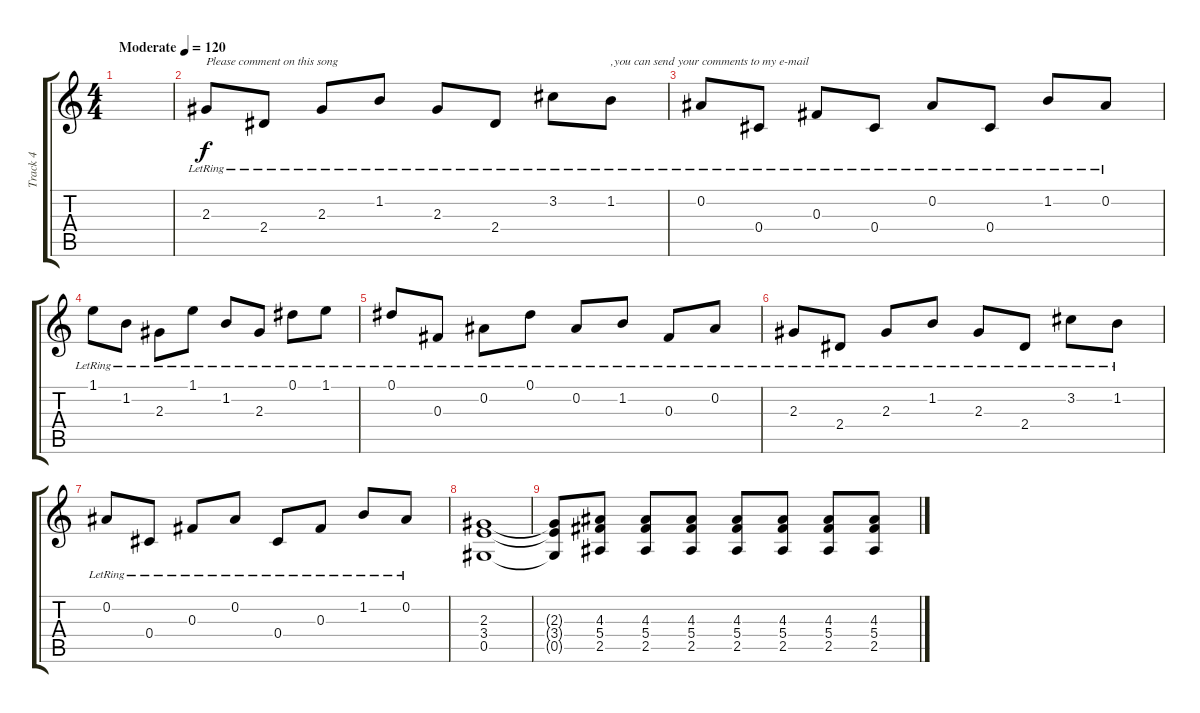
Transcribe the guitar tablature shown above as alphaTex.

\track ("Track 4" "Track 4") {instrument electricguitarjazz}
\staff {score tabs}
\tuning (Eb4 Bb3 Gb3 Db3 Ab2 Eb2) {hide}
\ts (4 4)
\tempo (120 "Moderate")
\clef g2
\ks c
|
2.3{lr}.8{txt "Please comment on this song"} 2.4{lr}.8 2.3{lr}.8 1.2{lr}.8 2.3{lr}.8 2.4{lr}.8 3.2{lr}.8 1.2{lr}.8{txt ",you can send your comments to my e-mail"} |
0.2{lr}.8 0.4{lr}.8 0.3{lr}.8 0.4{lr}.8 0.2{lr}.8 0.4{lr}.8 1.2{lr}.8 0.2{lr}.8 |
1.1{lr}.8{txt ""} 1.2{lr}.8 2.3{lr}.8 1.1{lr}.8 1.2{lr}.8 2.3{lr}.8 0.1{lr}.8 1.1{lr}.8 |
0.1{lr}.8 0.3{lr}.8 0.2{lr}.8 0.1{lr}.8 0.2{lr}.8 1.2{lr}.8 0.3{lr}.8 0.2{lr}.8 |
2.3{lr}.8 2.4{lr}.8 2.3{lr}.8 1.2{lr}.8 2.3{lr}.8 2.4{lr}.8 3.2{lr}.8 1.2{lr}.8 |
0.2{lr}.8 0.4{lr}.8 0.3{lr}.8 0.2{lr}.8 0.4{lr}.8 0.3{lr}.8 1.2{lr}.8 0.2{lr}.8 |
(2.3 3.4 0.5).1 |
(2.3{t} 3.4{t} 0.5{t}).8 (4.3 5.4 2.5).8 (4.3 5.4 2.5).8 (4.3 5.4 2.5).8 (4.3 5.4 2.5).8 (4.3 5.4 2.5).8 (4.3 5.4 2.5).8 (4.3 5.4 2.5).8
